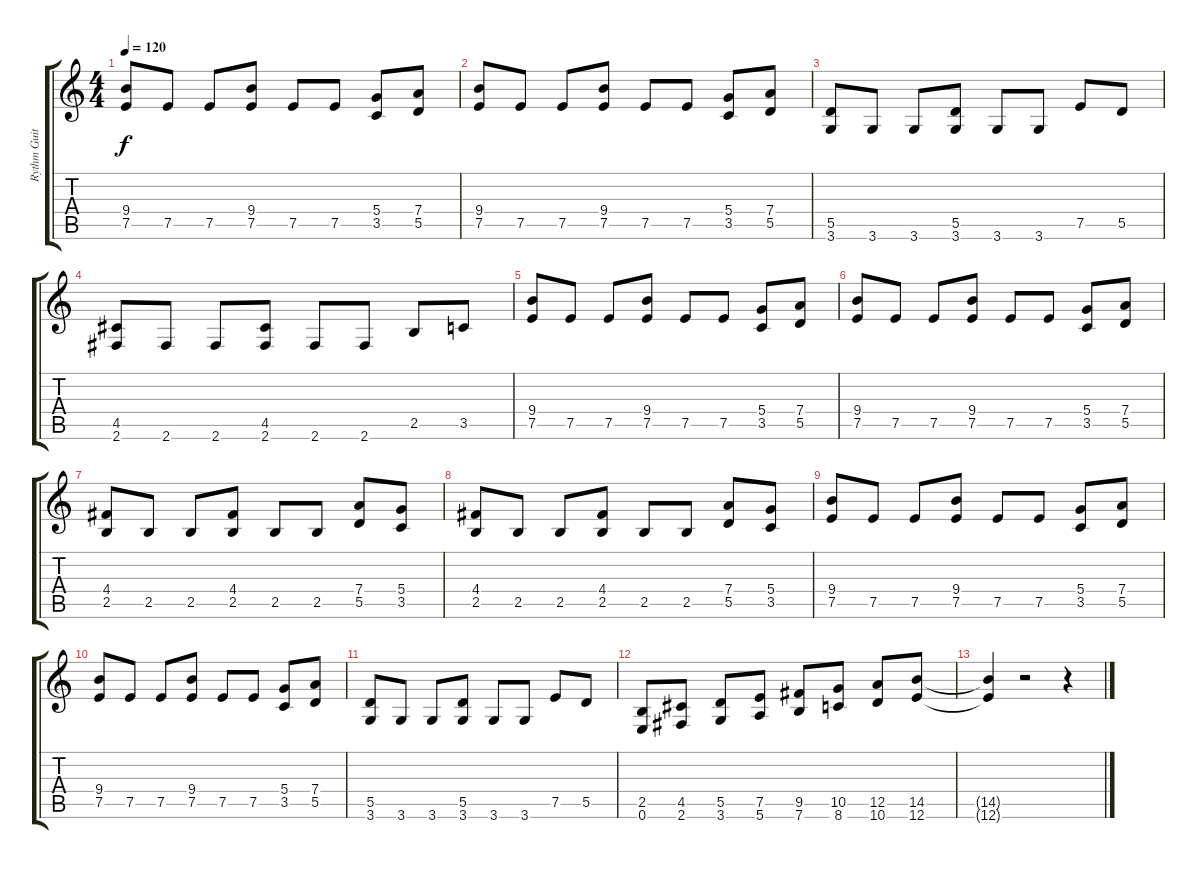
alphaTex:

\track ("Rythm Guitar II" "Rythm Guit") {instrument distortionguitar}
\staff {score tabs}
\tuning (E4 B3 G3 D3 A2 E2) {hide}
\ts (4 4)
\tempo 120
\clef g2
\ks c
(9.4 7.5).8{dy f} 7.5.8 7.5.8 (9.4 7.5).8 7.5.8 7.5.8 (5.4 3.5).8 (7.4 5.5).8 |
(9.4 7.5).8 7.5.8 7.5.8 (9.4 7.5).8 7.5.8 7.5.8 (5.4 3.5).8 (7.4 5.5).8 |
(5.5 3.6).8 3.6.8 3.6.8 (5.5 3.6).8 3.6.8 3.6.8 7.5.8 5.5.8 |
(4.5 2.6).8 2.6.8 2.6.8 (4.5 2.6).8 2.6.8 2.6.8 2.5.8 3.5.8 |
(9.4 7.5).8 7.5.8 7.5.8 (9.4 7.5).8 7.5.8 7.5.8 (5.4 3.5).8 (7.4 5.5).8 |
(9.4 7.5).8 7.5.8 7.5.8 (9.4 7.5).8 7.5.8 7.5.8 (5.4 3.5).8 (7.4 5.5).8 |
(4.4 2.5).8 2.5.8 2.5.8 (4.4 2.5).8 2.5.8 2.5.8 (7.4 5.5).8 (5.4 3.5).8 |
(4.4 2.5).8 2.5.8 2.5.8 (4.4 2.5).8 2.5.8 2.5.8 (7.4 5.5).8 (5.4 3.5).8 |
(9.4 7.5).8 7.5.8 7.5.8 (9.4 7.5).8 7.5.8 7.5.8 (5.4 3.5).8 (7.4 5.5).8 |
(9.4 7.5).8 7.5.8 7.5.8 (9.4 7.5).8 7.5.8 7.5.8 (5.4 3.5).8 (7.4 5.5).8 |
(5.5 3.6).8 3.6.8 3.6.8 (5.5 3.6).8 3.6.8 3.6.8 7.5.8 5.5.8 |
(2.5 0.6).8 (4.5 2.6).8 (5.5 3.6).8 (7.5 5.6).8 (9.5 7.6).8 (10.5 8.6).8 (12.5 10.6).8 (14.5 12.6).8 |
(14.5{t} 12.6{t}).4 r.2 r.4
